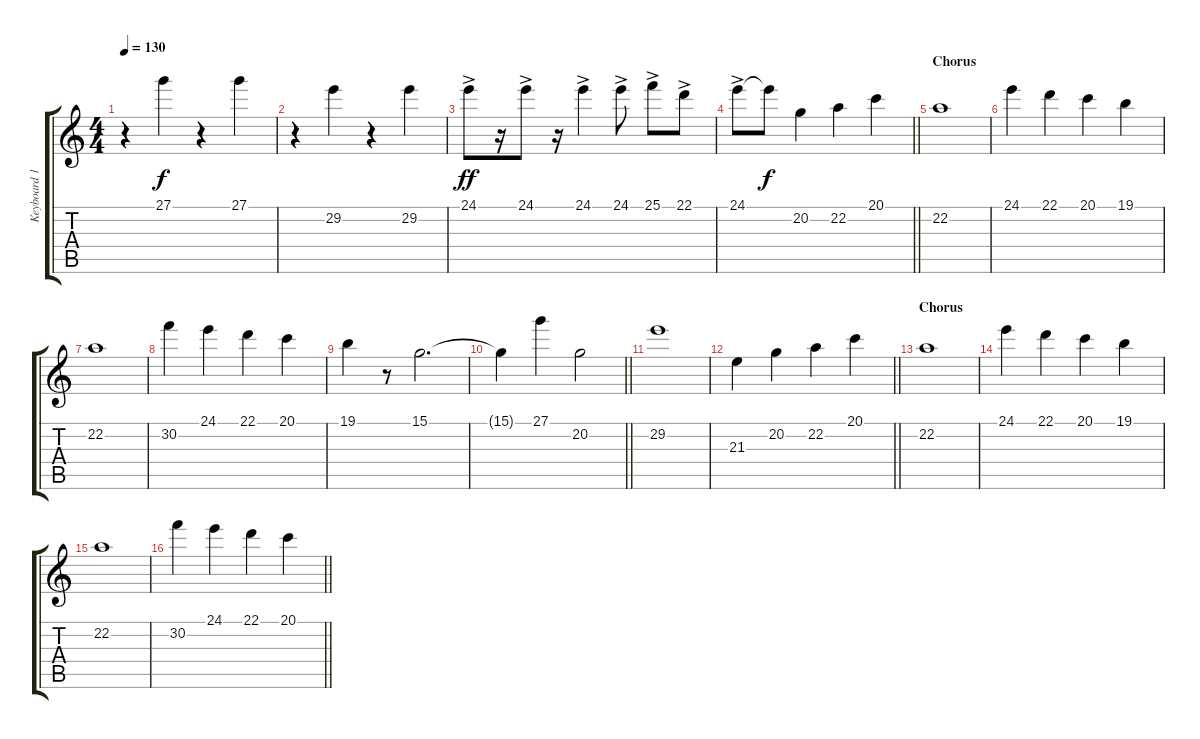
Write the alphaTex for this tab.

\track ("Keyboard 1" "Keyboard 1") {instrument stringensemble1}
\staff {score tabs}
\tuning (E4 B3 G3 D3 A2 E2) {hide}
\ts (4 4)
\tempo 130
\clef g2
\ks c
r.4{dy f} 27.1.4 r.4 27.1.4 |
r.4 29.2.4 r.4 29.2.4 |
24.1{ac}.8{dy ff instrument stringensemble1} r.16 24.1{ac}.8 r.16 24.1{ac}.4 24.1{ac}.8 25.1{ac}.8 22.1{ac}.8 |
\barLineRight lightlight
24.1{ac}.8 24.1{t}.8{dy f} 20.2.4 22.2.4 20.1.4 |
\section ("" "Chorus")
22.2.1{volume 16 instrument stringensemble1} |
24.1.4 22.1.4 20.1.4 19.1.4 |
22.2.1 |
30.2.4 24.1.4 22.1.4 20.1.4 |
19.1.4 r.8 15.1.2{d} |
\barLineRight lightlight
15.1{t}.4 27.1.4 20.2.2 |
29.2.1 |
\barLineRight lightlight
21.3.4 20.2.4 22.2.4 20.1.4 |
\section ("" "Chorus")
22.2.1{instrument stringensemble1} |
24.1.4 22.1.4 20.1.4 19.1.4 |
22.2.1 |
\barLineRight lightlight
30.2.4 24.1.4 22.1.4 20.1.4
